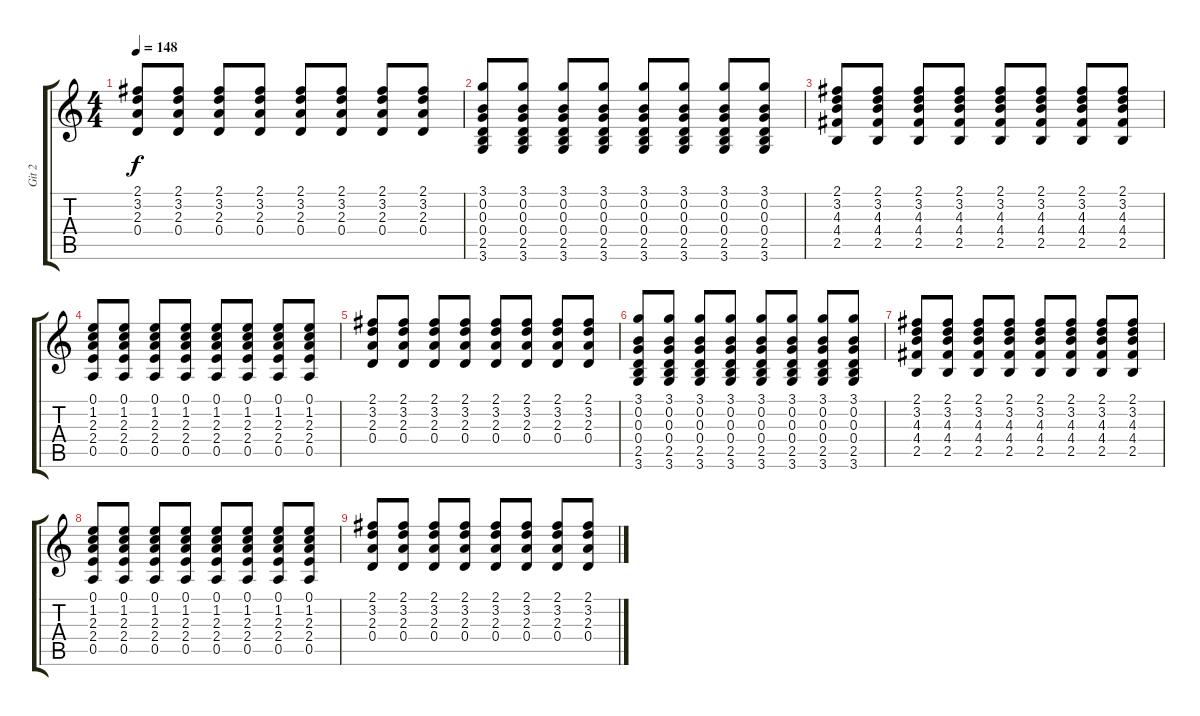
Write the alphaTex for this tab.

\track ("Git 2" "Git 2") {instrument acousticguitarsteel}
\staff {score tabs}
\tuning (E4 B3 G3 D3 A2 E2) {hide}
\ts (4 4)
\tempo 148
\clef g2
\ks c
(2.1 3.2 2.3 0.4).8{dy f} (2.1 3.2 2.3 0.4).8 (2.1 3.2 2.3 0.4).8 (2.1 3.2 2.3 0.4).8 (2.1 3.2 2.3 0.4).8 (2.1 3.2 2.3 0.4).8 (2.1 3.2 2.3 0.4).8 (2.1 3.2 2.3 0.4).8 |
(3.1 0.2 0.3 0.4 2.5 3.6).8 (3.1 0.2 0.3 0.4 2.5 3.6).8 (3.1 0.2 0.3 0.4 2.5 3.6).8 (3.1 0.2 0.3 0.4 2.5 3.6).8 (3.1 0.2 0.3 0.4 2.5 3.6).8 (3.1 0.2 0.3 0.4 2.5 3.6).8 (3.1 0.2 0.3 0.4 2.5 3.6).8 (3.1 0.2 0.3 0.4 2.5 3.6).8 |
(2.1 3.2 4.3 4.4 2.5).8 (2.1 3.2 4.3 4.4 2.5).8 (2.1 3.2 4.3 4.4 2.5).8 (2.1 3.2 4.3 4.4 2.5).8 (2.1 3.2 4.3 4.4 2.5).8 (2.1 3.2 4.3 4.4 2.5).8 (2.1 3.2 4.3 4.4 2.5).8 (2.1 3.2 4.3 4.4 2.5).8 |
(0.1 1.2 2.3 2.4 0.5).8 (0.1 1.2 2.3 2.4 0.5).8 (0.1 1.2 2.3 2.4 0.5).8 (0.1 1.2 2.3 2.4 0.5).8 (0.1 1.2 2.3 2.4 0.5).8 (0.1 1.2 2.3 2.4 0.5).8 (0.1 1.2 2.3 2.4 0.5).8 (0.1 1.2 2.3 2.4 0.5).8 |
(2.1 3.2 2.3 0.4).8 (2.1 3.2 2.3 0.4).8 (2.1 3.2 2.3 0.4).8 (2.1 3.2 2.3 0.4).8 (2.1 3.2 2.3 0.4).8 (2.1 3.2 2.3 0.4).8 (2.1 3.2 2.3 0.4).8 (2.1 3.2 2.3 0.4).8 |
(3.1 0.2 0.3 0.4 2.5 3.6).8 (3.1 0.2 0.3 0.4 2.5 3.6).8 (3.1 0.2 0.3 0.4 2.5 3.6).8 (3.1 0.2 0.3 0.4 2.5 3.6).8 (3.1 0.2 0.3 0.4 2.5 3.6).8 (3.1 0.2 0.3 0.4 2.5 3.6).8 (3.1 0.2 0.3 0.4 2.5 3.6).8 (3.1 0.2 0.3 0.4 2.5 3.6).8 |
(2.1 3.2 4.3 4.4 2.5).8 (2.1 3.2 4.3 4.4 2.5).8 (2.1 3.2 4.3 4.4 2.5).8 (2.1 3.2 4.3 4.4 2.5).8 (2.1 3.2 4.3 4.4 2.5).8 (2.1 3.2 4.3 4.4 2.5).8 (2.1 3.2 4.3 4.4 2.5).8 (2.1 3.2 4.3 4.4 2.5).8 |
(0.1 1.2 2.3 2.4 0.5).8 (0.1 1.2 2.3 2.4 0.5).8 (0.1 1.2 2.3 2.4 0.5).8 (0.1 1.2 2.3 2.4 0.5).8 (0.1 1.2 2.3 2.4 0.5).8 (0.1 1.2 2.3 2.4 0.5).8 (0.1 1.2 2.3 2.4 0.5).8 (0.1 1.2 2.3 2.4 0.5).8 |
(2.1 3.2 2.3 0.4).8 (2.1 3.2 2.3 0.4).8 (2.1 3.2 2.3 0.4).8 (2.1 3.2 2.3 0.4).8 (2.1 3.2 2.3 0.4).8 (2.1 3.2 2.3 0.4).8 (2.1 3.2 2.3 0.4).8 (2.1 3.2 2.3 0.4).8
